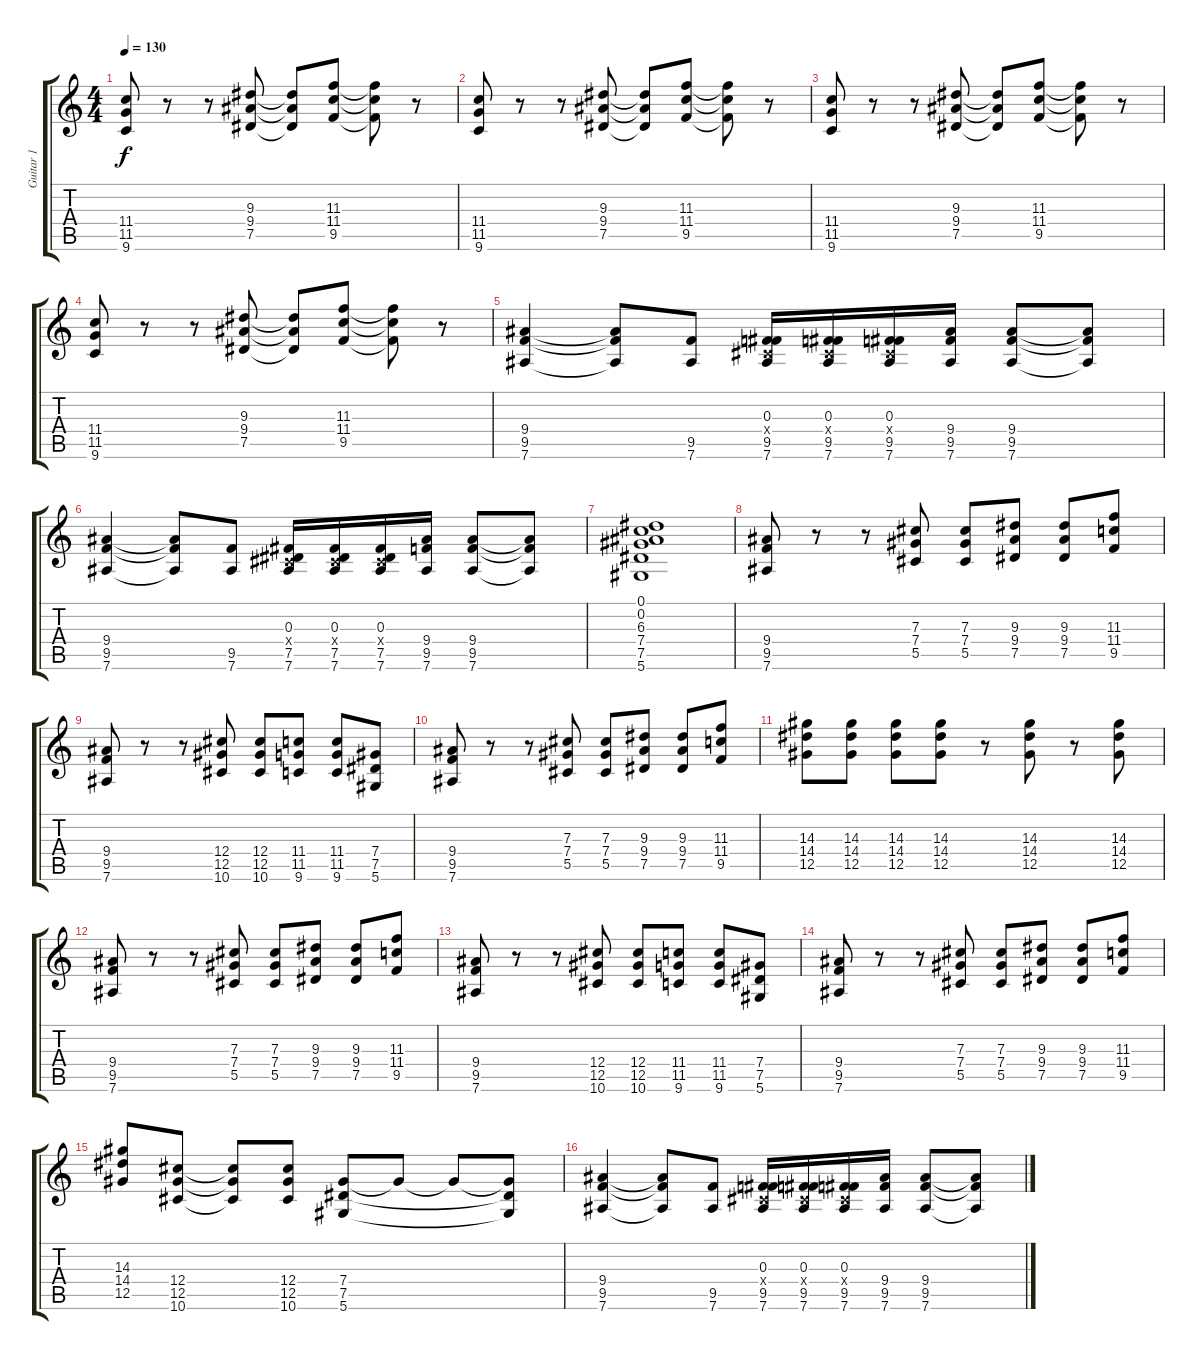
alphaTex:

\track ("Guitar 1" "Guitar 1") {instrument overdrivenguitar}
\staff {score tabs}
\tuning (Eb4 Bb3 Gb3 Db3 Ab2 Eb2) {hide}
\ts (4 4)
\tempo 130
\clef g2
\ks c
(11.4 11.5 9.6).8{dy f} r.8 r.8 (9.3 9.4 7.5).8 (9.3{t} 9.4{t} 7.5{t}).8 (11.3 11.4 9.5).8 (11.3{t} 11.4{t} 9.5{t}).8 r.8 |
(11.4 11.5 9.6).8 r.8 r.8 (9.3 9.4 7.5).8 (9.3{t} 9.4{t} 7.5{t}).8 (11.3 11.4 9.5).8 (11.3{t} 11.4{t} 9.5{t}).8 r.8 |
(11.4 11.5 9.6).8 r.8 r.8 (9.3 9.4 7.5).8 (9.3{t} 9.4{t} 7.5{t}).8 (11.3 11.4 9.5).8 (11.3{t} 11.4{t} 9.5{t}).8 r.8 |
(11.4 11.5 9.6).8 r.8 r.8 (9.3 9.4 7.5).8 (9.3{t} 9.4{t} 7.5{t}).8 (11.3 11.4 9.5).8 (11.3{t} 11.4{t} 9.5{t}).8 r.8 |
(9.4 9.5 7.6).4 (9.4{t} 9.5{t} 7.6{t}).8 (9.5 7.6).8 (0.3 0.4{x} 9.5 7.6).16 (0.3 0.4{x} 9.5 7.6).16 (0.3 0.4{x} 9.5 7.6).16 (9.4 9.5 7.6).16 (9.4 9.5 7.6).8 (9.4{t} 9.5{t} 7.6{t}).8 |
(9.4 9.5 7.6).4 (9.4{t} 9.5{t} 7.6{t}).8 (9.5 7.6).8 (0.3 0.4{x} 7.5 7.6).16 (0.3 0.4{x} 7.5 7.6).16 (0.3 0.4{x} 7.5 7.6).16 (9.4 9.5 7.6).16 (9.4 9.5 7.6).8 (9.4{t} 9.5{t} 7.6{t}).8 |
(0.1 0.2 6.3 7.4 7.5 5.6).1 |
(9.4 9.5 7.6).8 r.8 r.8 (7.3 7.4 5.5).8 (7.3 7.4 5.5).8 (9.3 9.4 7.5).8 (9.3 9.4 7.5).8 (11.3 11.4 9.5).8 |
(9.4 9.5 7.6).8 r.8 r.8 (12.4 12.5 10.6).8 (12.4 12.5 10.6).8 (11.4 11.5 9.6).8 (11.4 11.5 9.6).8 (7.4 7.5 5.6).8 |
(9.4 9.5 7.6).8 r.8 r.8 (7.3 7.4 5.5).8 (7.3 7.4 5.5).8 (9.3 9.4 7.5).8 (9.3 9.4 7.5).8 (11.3 11.4 9.5).8 |
(14.3 14.4 12.5).8 (14.3 14.4 12.5).8 (14.3 14.4 12.5).8 (14.3 14.4 12.5).8 r.8 (14.3 14.4 12.5).8 r.8 (14.3 14.4 12.5).8 |
(9.4 9.5 7.6).8 r.8 r.8 (7.3 7.4 5.5).8 (7.3 7.4 5.5).8 (9.3 9.4 7.5).8 (9.3 9.4 7.5).8 (11.3 11.4 9.5).8 |
(9.4 9.5 7.6).8 r.8 r.8 (12.4 12.5 10.6).8 (12.4 12.5 10.6).8 (11.4 11.5 9.6).8 (11.4 11.5 9.6).8 (7.4 7.5 5.6).8 |
(9.4 9.5 7.6).8 r.8 r.8 (7.3 7.4 5.5).8 (7.3 7.4 5.5).8 (9.3 9.4 7.5).8 (9.3 9.4 7.5).8 (11.3 11.4 9.5).8 |
(14.3 14.4 12.5).8 (12.4 12.5 10.6).8 (12.4{t} 12.5{t} 10.6{t}).8 (12.4 12.5 10.6).8 (7.4 7.5 5.6).8 7.4{t}.8 7.4{t}.8 (7.4{t} 7.5{t} 5.6{t}).8 |
(9.4 9.5 7.6).4 (9.4{t} 9.5{t} 7.6{t}).8 (9.5 7.6).8 (0.3 0.4{x} 9.5 7.6).16 (0.3 0.4{x} 9.5 7.6).16 (0.3 0.4{x} 9.5 7.6).16 (9.4 9.5 7.6).16 (9.4 9.5 7.6).8 (9.4{t} 9.5{t} 7.6{t}).8
